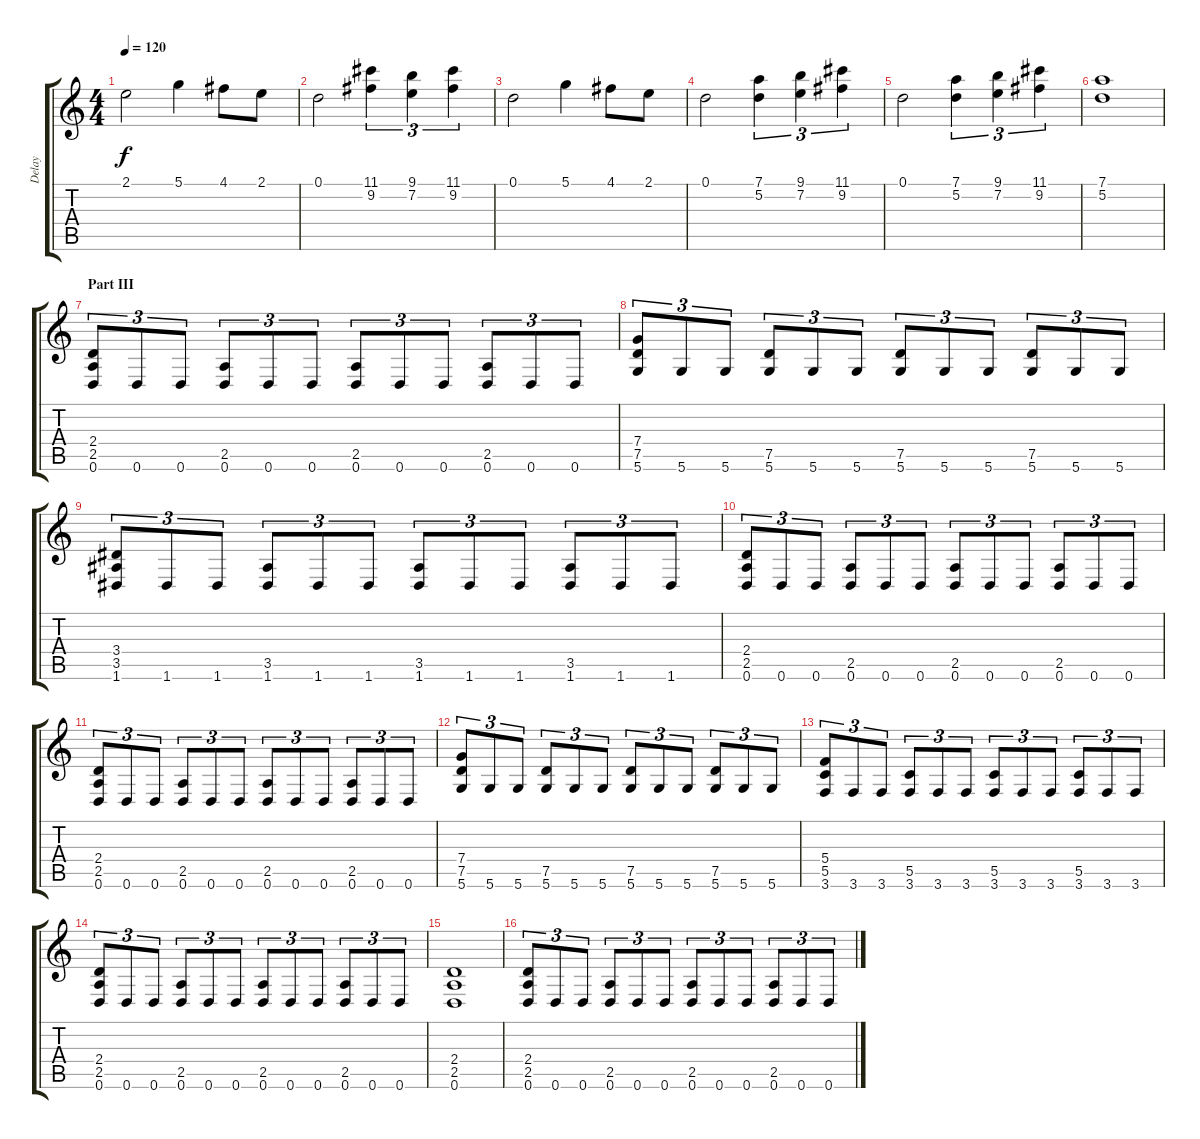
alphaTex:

\track ("Delay" "Delay") {instrument distortionguitar}
\staff {score tabs}
\tuning (D4 A3 F3 C3 G2 D2) {hide}
\ts (4 4)
\tempo 120
\clef g2
\ks c
2.1.2{dy f} 5.1.4 4.1.8 2.1.8 |
0.1.2 (11.1 9.2).4{tu (3 2)} (9.1 7.2).4{tu (3 2)} (11.1 9.2).4{tu (3 2)} |
0.1.2 5.1.4 4.1.8 2.1.8 |
0.1.2 (7.1 5.2).4{tu (3 2)} (9.1 7.2).4{tu (3 2)} (11.1 9.2).4{tu (3 2)} |
0.1.2 (7.1 5.2).4{tu (3 2)} (9.1 7.2).4{tu (3 2)} (11.1 9.2).4{tu (3 2)} |
(7.1 5.2).1 |
\section ("" "Part III")
(2.4 2.5 0.6).8{tu (3 2)} 0.6.8{tu (3 2)} 0.6.8{tu (3 2)} (2.5 0.6).8{tu (3 2)} 0.6.8{tu (3 2)} 0.6.8{tu (3 2)} (2.5 0.6).8{tu (3 2)} 0.6.8{tu (3 2)} 0.6.8{tu (3 2)} (2.5 0.6).8{tu (3 2)} 0.6.8{tu (3 2)} 0.6.8{tu (3 2)} |
(7.4 7.5 5.6).8{tu (3 2)} 5.6.8{tu (3 2)} 5.6.8{tu (3 2)} (7.5 5.6).8{tu (3 2)} 5.6.8{tu (3 2)} 5.6.8{tu (3 2)} (7.5 5.6).8{tu (3 2)} 5.6.8{tu (3 2)} 5.6.8{tu (3 2)} (7.5 5.6).8{tu (3 2)} 5.6.8{tu (3 2)} 5.6.8{tu (3 2)} |
(3.4 3.5 1.6).8{tu (3 2)} 1.6.8{tu (3 2)} 1.6.8{tu (3 2)} (3.5 1.6).8{tu (3 2)} 1.6.8{tu (3 2)} 1.6.8{tu (3 2)} (3.5 1.6).8{tu (3 2)} 1.6.8{tu (3 2)} 1.6.8{tu (3 2)} (3.5 1.6).8{tu (3 2)} 1.6.8{tu (3 2)} 1.6.8{tu (3 2)} |
(2.4 2.5 0.6).8{tu (3 2)} 0.6.8{tu (3 2)} 0.6.8{tu (3 2)} (2.5 0.6).8{tu (3 2)} 0.6.8{tu (3 2)} 0.6.8{tu (3 2)} (2.5 0.6).8{tu (3 2)} 0.6.8{tu (3 2)} 0.6.8{tu (3 2)} (2.5 0.6).8{tu (3 2)} 0.6.8{tu (3 2)} 0.6.8{tu (3 2)} |
(2.4 2.5 0.6).8{tu (3 2)} 0.6.8{tu (3 2)} 0.6.8{tu (3 2)} (2.5 0.6).8{tu (3 2)} 0.6.8{tu (3 2)} 0.6.8{tu (3 2)} (2.5 0.6).8{tu (3 2)} 0.6.8{tu (3 2)} 0.6.8{tu (3 2)} (2.5 0.6).8{tu (3 2)} 0.6.8{tu (3 2)} 0.6.8{tu (3 2)} |
(7.4 7.5 5.6).8{tu (3 2)} 5.6.8{tu (3 2)} 5.6.8{tu (3 2)} (7.5 5.6).8{tu (3 2)} 5.6.8{tu (3 2)} 5.6.8{tu (3 2)} (7.5 5.6).8{tu (3 2)} 5.6.8{tu (3 2)} 5.6.8{tu (3 2)} (7.5 5.6).8{tu (3 2)} 5.6.8{tu (3 2)} 5.6.8{tu (3 2)} |
(5.4 5.5 3.6).8{tu (3 2)} 3.6.8{tu (3 2)} 3.6.8{tu (3 2)} (5.5 3.6).8{tu (3 2)} 3.6.8{tu (3 2)} 3.6.8{tu (3 2)} (5.5 3.6).8{tu (3 2)} 3.6.8{tu (3 2)} 3.6.8{tu (3 2)} (5.5 3.6).8{tu (3 2)} 3.6.8{tu (3 2)} 3.6.8{tu (3 2)} |
(2.4 2.5 0.6).8{tu (3 2)} 0.6.8{tu (3 2)} 0.6.8{tu (3 2)} (2.5 0.6).8{tu (3 2)} 0.6.8{tu (3 2)} 0.6.8{tu (3 2)} (2.5 0.6).8{tu (3 2)} 0.6.8{tu (3 2)} 0.6.8{tu (3 2)} (2.5 0.6).8{tu (3 2)} 0.6.8{tu (3 2)} 0.6.8{tu (3 2)} |
(2.4 2.5 0.6).1 |
(2.4 2.5 0.6).8{tu (3 2)} 0.6.8{tu (3 2)} 0.6.8{tu (3 2)} (2.5 0.6).8{tu (3 2)} 0.6.8{tu (3 2)} 0.6.8{tu (3 2)} (2.5 0.6).8{tu (3 2)} 0.6.8{tu (3 2)} 0.6.8{tu (3 2)} (2.5 0.6).8{tu (3 2)} 0.6.8{tu (3 2)} 0.6.8{tu (3 2)}
